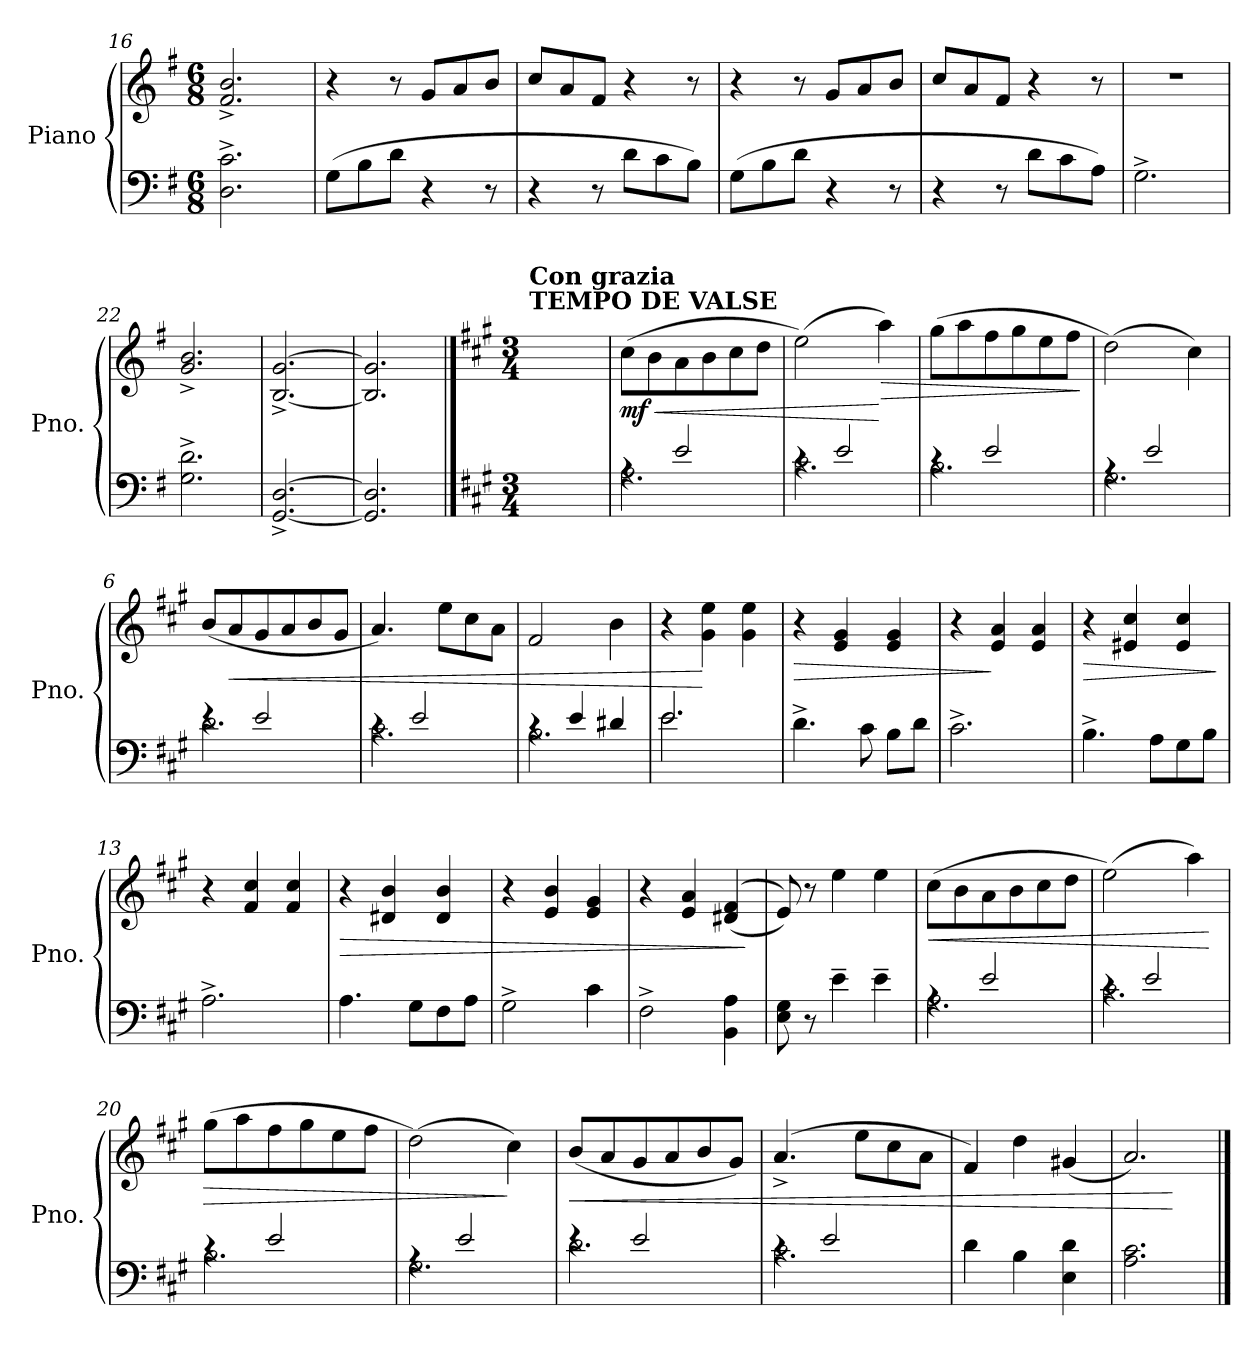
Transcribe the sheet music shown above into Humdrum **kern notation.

**kern	**kern	**dynam
*part1	*part1	*part1
*staff2	*staff1	*staff1/2
*I"Piano	*	*
*I'Pno.	*	*
*clefF4	*clefG2	*
*k[f#]	*k[f#]	*
*M6/8	*M6/8	*
=16	=16	=16
2.D\^ 2.c\^	2.f#/^ 2.b/^	.
=17	=17	=17
(<8G\L	4r	.
8B\	.	.
8d\J	8r	.
4r	8g/L	.
.	8a/	.
8r	8b/J	.
=18	=18	=18
4r	8cc/L	.
.	8a/	.
8r	8f#/J	.
8d\L	4r	.
8c\	.	.
8B\J)	8r	.
=19	=19	=19
(<8G\L	4r	.
8B\	.	.
8d\J	8r	.
4r	8g/L	.
.	8a/	.
8r	(8b/J	.
!!LO:LB:g=z
=20	=20	=20
4r	8cc/L	.
.	8a/	.
8r	8f#/J	.
8d\L	4r	.
8c\	.	.
8A\J)	8r	.
=21	=21	=21
2.G^\	2.r	.
=22	=22	=22
2.G\^ 2.d\^	2.g/^ 2.b/^	.
=23	=23	=23
[2.GG/^ [2.D/^	[2.B/^ [2.g/^	.
=24	=24	=24
2.GG/] 2.D/]	2.B/] 2.g/]	.
!!LO:LB:g=z
==1	==1	==1
*k[f#c#g#]	*k[f#c#g#]	*
*M3/4	*M3/4	*
!	!LO:TX:a:B:t=TEMPO DE VALSE	!
!	!LO:TX:a:B:t=Con grazia	!
2.ryy	2.ryy	.
=2	=2	=2
*^	*	*
!	!	!	!LO:HP:b
!	!	!	!LO:DY:n=1:b
4rA	2.A\	(>8cc#\L	< mf
.	.	8b\	.
2e/	.	8a\	.
.	.	8b\	.
.	.	8cc#\	.
.	.	8dd\J	.
=3	=3	=3	=3
4rc	2.c#\	(>2ee\)	.
2e/	.	.	.
!	!	!	!LO:HP:n=1:b
.	.	4aa\)	[ >
=4	=4	=4	=4
4rc	2.B\	(>8gg#\L	.
.	.	8aa\	.
2e/	.	8ff#\	.
.	.	8gg#\	.
.	.	8ee\	.
.	.	8ff#\J	.
*v	*v	*	*
.	.	]
=5	=5	=5
*^	*	*
4rA	2.G#\	(>2dd\)	.
2e/	.	.	.
.	.	4cc#\)	.
=6	=6	=6	=6
4re	2.d\	(<8b/L	.
!	!	!	!LO:HP:b
.	.	8a/	<
2e/	.	8g#/	.
.	.	8a/	.
.	.	8b/	.
.	.	8g#/J	.
!!LO:LB:g=z
=7	=7	=7	=7
4rc	2.c#\	4.a/)	.
2e/	.	.	.
.	.	8ee\L	.
.	.	8cc#\	.
.	.	8a\J	.
=8	=8	=8	=8
4rc	2.B\	2f#/	.
4e/	.	.	.
4d#X/	.	4b\	.
=9	=9	=9	=9
2.e/	2.e\	4r	.
.	.	4g#\ 4ee\	[
.	.	4g#\ 4ee\	.
*v	*v	*	*
=10	=10	=10
!	!	!LO:HP:b
4.d^\	4r	>
.	4e/ 4g#/	.
8c#\	.	.
8B\L	4e/ 4g#/	.
8d\J	.	.
=11	=11	=11
2.c#^\	4r	.
.	4e/ 4a/	]
.	4e/ 4a/	.
=12	=12	=12
!	!	!LO:HP:b
4.B^\	4r	>
.	4e#X/ 4cc#/	.
8A\L	.	.
8G#\	4e#/ 4cc#/	.
8B\J	.	.
.	.	]
!!LO:PB:g=z
=13	=13	=13
2.A^\	4r	.
.	4f#/ 4cc#/	.
.	4f#/ 4cc#/	.
=14	=14	=14
!	!	!LO:HP:b
4.A\	4r	>
.	4d#X/ 4b/	.
8G#\L	.	.
8F#\	4d#/ 4b/	.
8A\J	.	.
=15	=15	=15
2G#^\	4r	.
.	4e/ 4b/	.
4c#\	4e/ 4g#/	.
=16	=16	=16
2F#^\	4r	.
.	4e/ 4a/	.
4BB\ 4A\	(<(>4d#X/ 4f#/	.
.	.	]
=17	=17	=17
8E\ 8G#\	8e/))	.
8r	8r	.
4e~\	4ee\	.
4e~\	4ee\	.
=18	=18	=18
*^	*	*
!	!	!	!LO:HP:b
4rA	2.A\	(>8cc#\L	<
.	.	8b\	.
2e/	.	8a\	.
.	.	8b\	.
.	.	8cc#\	.
.	.	8dd\J	.
!!LO:LB:g=z
=19	=19	=19	=19
4rc	2.c#\	(>2ee\)	.
2e/	.	.	.
.	.	4aa\)	.
*v	*v	*	*
.	.	[
=20	=20	=20
*^	*	*
!	!	!	!LO:HP:b
4rc	2.B\	(>8gg#\L	>
.	.	8aa\	.
2e/	.	8ff#\	.
.	.	8gg#\	.
.	.	8ee\	.
.	.	8ff#\J	.
=21	=21	=21	=21
4rA	2.G#\	(>2dd\)	.
2e/	.	.	.
.	.	4cc#\)	]
=22	=22	=22	=22
!	!	!	!LO:HP:b
4re	2.d\	(<8b/L	<
.	.	8a/	.
2e/	.	8g#/	.
.	.	8a/	.
.	.	8b/	.
.	.	8g#/J)	.
=23	=23	=23	=23
4rc	2.c#\	(>4.a^/	.
2e/	.	.	.
.	.	8ee\L	.
.	.	8cc#\	.
.	.	8a\J	.
*v	*v	*	*
=24	=24	=24
4d\	4f#/)	.
4B\	4dd\	.
4E\ 4d\	(<4g#X/	.
=25	=25	=25
2.A\ 2.c#\	2.a/)	.
.	.	[
==	==	==
*-	*-	*-
